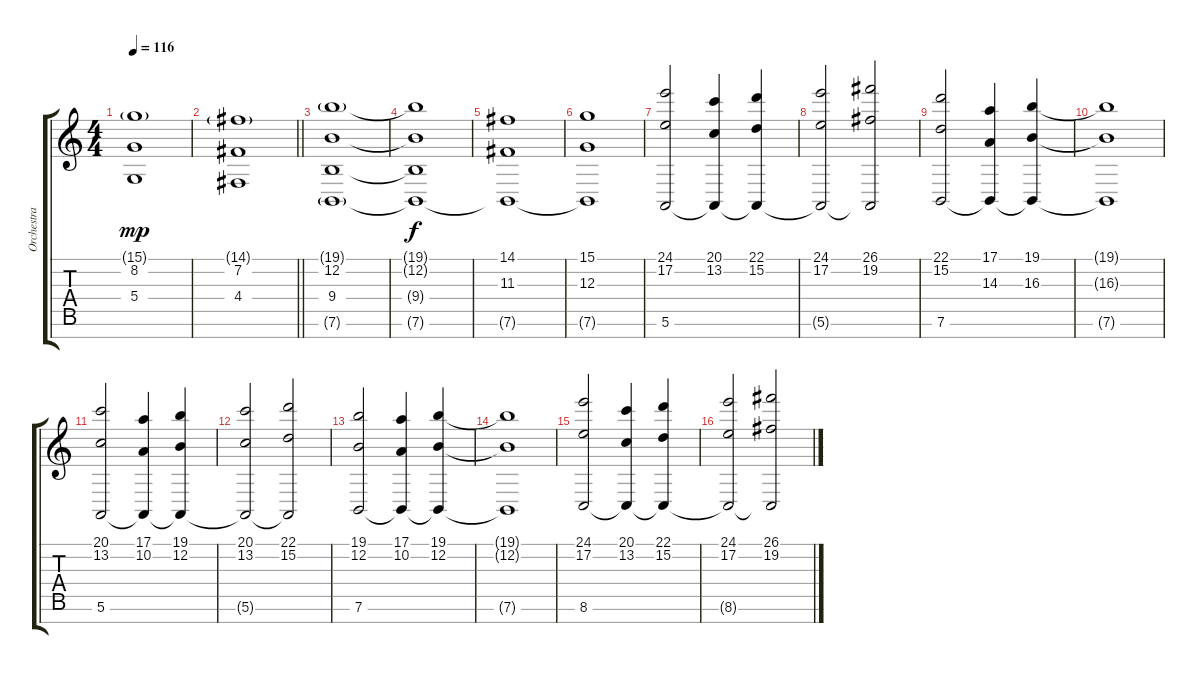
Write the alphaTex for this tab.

\track ("Orchestra" "Orchestra") {instrument tremolostrings}
\staff {score tabs}
\tuning (E4 B3 G3 D3 A2 E2 B1) {hide}
\ts (4 4)
\tempo 116
\clef g2
\ks c
(15.1{g} 8.2 5.4).1{dy mp} |
\barLineRight lightlight
(14.1{g} 7.2 4.4).1 |
\section ("" "")
(19.1{g} 12.2 9.4 7.6{g}).1 |
(19.1{t} 12.2{t} 9.4{t} 7.6{t}).1{dy f} |
(14.1 11.3 7.6{t}).1 |
(15.1 12.3 7.6{t}).1 |
(24.1 17.2 5.6).2 (20.1 13.2 5.6{t}).4 (22.1 15.2 5.6{t}).4 |
(24.1 17.2 5.6{t}).2 (26.1 19.2 5.6{t}).2 |
(22.1 15.2 7.6).2 (17.1 14.3 7.6{t}).4 (19.1 16.3 7.6{t}).4 |
(19.1{t} 16.3{t} 7.6{t}).1 |
(20.1 13.2 5.6).2 (17.1 10.2 5.6{t}).4 (19.1 12.2 5.6{t}).4 |
(20.1 13.2 5.6{t}).2 (22.1 15.2 5.6{t}).2 |
(19.1 12.2 7.6).2 (17.1 10.2 7.6{t}).4 (19.1 12.2 7.6{t}).4 |
(19.1{t} 12.2{t} 7.6{t}).1 |
(24.1 17.2 8.6).2 (20.1 13.2 8.6{t}).4 (22.1 15.2 8.6{t}).4 |
(24.1 17.2 8.6{t}).2 (26.1 19.2 8.6{t}).2
